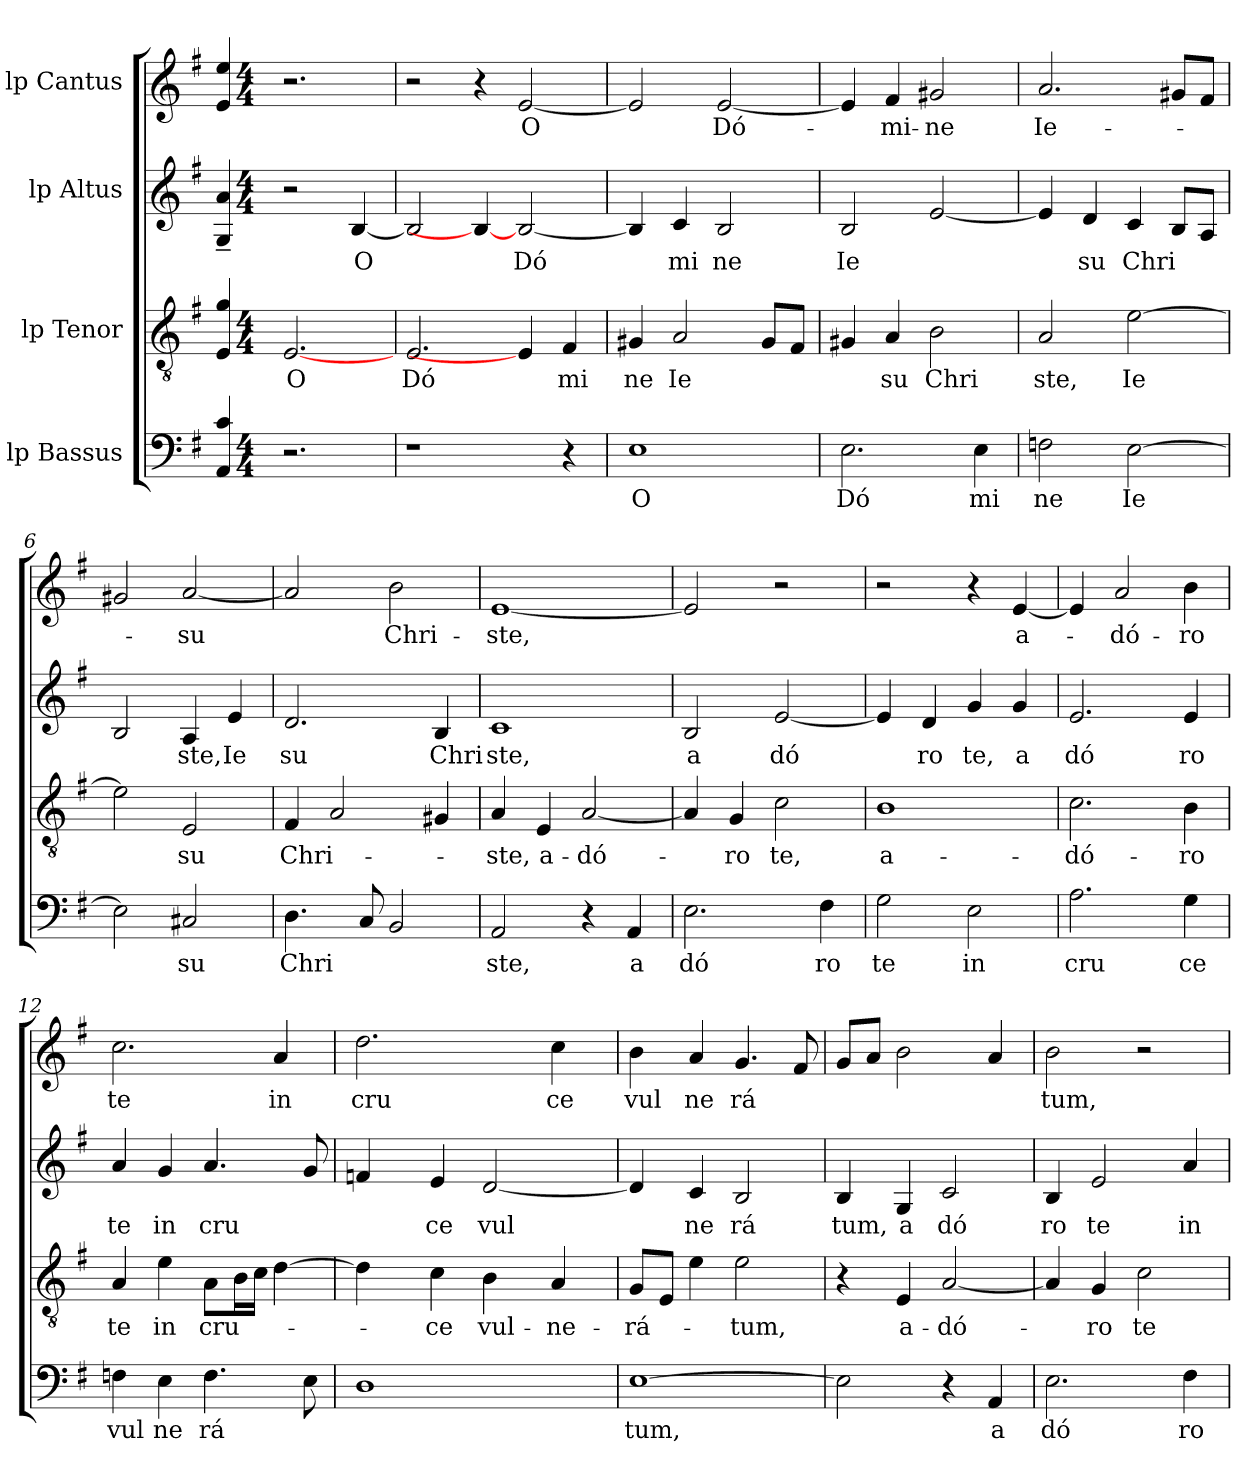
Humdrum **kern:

**kern	**text	**kern	**text	**kern	**text	**kern	**text
*part4	*part4	*part3	*part3	*part2	*part2	*part1	*part1
*staff4	*staff4	*staff3	*staff3	*staff2	*staff2	*staff1	*staff1
*I"lp Bassus	*	*I"lp Tenor	*	*I"lp Altus	*	*I"lp Cantus	*
!!LO:PB:g=z
*stria5	*	*stria5	*	*stria5	*	*stria5	*
*clefF4	*	*clefGv2	*	*clefG2	*	*clefG2	*
*k[f#]	*	*k[f#]	*	*k[f#]	*	*k[f#]	*
*G:	*	*G:	*	*G:	*	*G:	*
=1	=1	=1	=1	=1	=1	=1	=1
4c/ 4AA/	.	4g/ 4E/	.	4a/~> 4G/~>	.	4ee/ 4e/	.
*M4/4	*	*M4/4	*	*M4/4	*	*M4/4	*
*met(c)	*	*met(c)	*	*met(c)	*	*met(c)	*
!	!	!	!LO:LY:b:cj	!	!	!	!
2.r	.	[2.E	O	2r	.	2.r	.
!	!	!	!	!	!LO:LY:b:cj	!	!
.	.	.	.	[<4B/	O	.	.
=2	=2	=2	=2	=2	=2	=2	=2
!	!	!	!LO:LY:b:cj	!	!	!	!
1r	.	2.E/	Dó	2B/]	.	2r	.
.	.	.	.	4B/_	.	4r	.
!	!	!	!	!	!LO:LY:b:cj	!	!LO:LY:b:cj
.	.	4E]	.	[<2B/	Dó	[<2e/	O
!	!	!	!LO:LY:b:cj	!	!	!	!
4r	.	4F#/	mi	.	.	.	.
=3	=3	=3	=3	=3	=3	=3	=3
!	!LO:LY:b:cj	!	!LO:LY:b:cj	!	!	!	!
1E	O	4G#X/	ne	4B/]	.	2e/]	.
!	!	!	!LO:LY:b:cj	!	!LO:LY:b:cj	!	!
.	.	2A/	Ie	4c/	mi	.	.
!	!	!	!	!	!LO:LY:b:cj	!	!LO:LY:b:cj
.	.	.	.	2B/	ne	[<2e/	Dó-
.	.	8G#/L	.	.	.	.	.
.	.	8F#/J	.	.	.	.	.
=4	=4	=4	=4	=4	=4	=4	=4
!	!LO:LY:b:cj	!	!	!	!LO:LY:b:cj	!	!
2.E\	Dó	4G#X/	.	2B/	Ie	4e/]	.
!	!	!	!LO:LY:b:cj	!	!	!	!LO:LY:b:cj
.	.	4A/	su	.	.	4f#/	-mi-
!	!	!	!LO:LY:b:cj	!	!	!	!LO:LY:b:cj
.	.	2B\	Chri	[<2e/	.	2g#X/	-ne
!	!LO:LY:b:cj	!	!	!	!	!	!
4E\	mi	.	.	.	.	.	.
=5	=5	=5	=5	=5	=5	=5	=5
!	!LO:LY:b:cj	!	!LO:LY:b:cj	!	!	!	!LO:LY:b:cj
2Fn\	ne	2A/	ste,	4e/]	.	2.a/	Ie-
!	!	!	!	!	!LO:LY:b:cj	!	!
.	.	.	.	4d/	su	.	.
!	!LO:LY:b:cj	!	!LO:LY:b:cj	!	!LO:LY:b	!	!
[>2E\	Ie	[>2e\	Ie	4c/	Chri	.	.
.	.	.	.	8B/L	.	8g#X/L	.
.	.	.	.	8A/J	.	8f#/J	.
=6	=6	=6	=6	=6	=6	=6	=6
2E\]	.	2e\]	.	2B/	.	2g#X/	.
!	!LO:LY:b:cj	!	!LO:LY:b:cj	!	!LO:LY:b:cj	!	!LO:LY:b:cj
2C#X/	su	2E/	su	4A/	ste,	[>2a/	-su
!	!	!	!	!	!LO:LY:b:cj	!	!
.	.	.	.	4e/	Ie	.	.
!!LO:LB:g=z
=7	=7	=7	=7	=7	=7	=7	=7
!	!LO:LY:b	!	!LO:LY:b	!	!LO:LY:b:cj	!	!
4.D\	Chri	4F#/	Chri-	2.d/	su	2a/]	.
.	.	2A/	.	.	.	.	.
8C/	.	.	.	.	.	.	.
!	!	!	!	!	!	!	!LO:LY:b:cj
2BB/	.	.	.	.	.	2b\	Chri-
!	!	!	!	!	!LO:LY:b:cj	!	!
.	.	4G#X/	.	4B/	Chri	.	.
=8	=8	=8	=8	=8	=8	=8	=8
!	!LO:LY:b:cj	!	!LO:LY:b:cj	!	!LO:LY:b:cj	!	!LO:LY:b:cj
2AA/	ste,	4A/	-ste,	1c	ste,	[<1e	-ste,
!	!	!	!LO:LY:b:cj	!	!	!	!
.	.	4E/	a-	.	.	.	.
!	!	!	!LO:LY:b:cj	!	!	!	!
4r	.	[<2A/	-dó-	.	.	.	.
!	!LO:LY:b:cj	!	!	!	!	!	!
4AA/	a	.	.	.	.	.	.
=9	=9	=9	=9	=9	=9	=9	=9
!	!LO:LY:b:cj	!	!	!	!LO:LY:b:cj	!	!
2.E\	dó	4A/]	.	2B/	a	2e/]	.
!	!	!	!LO:LY:b:cj	!	!	!	!
.	.	4G/	-ro	.	.	.	.
!	!	!	!LO:LY:b:cj	!	!LO:LY:b:cj	!	!
.	.	2c\	te,	[<2e/	dó	2r	.
!	!LO:LY:b:cj	!	!	!	!	!	!
4F#\	ro	.	.	.	.	.	.
=10	=10	=10	=10	=10	=10	=10	=10
!	!LO:LY:b:cj	!	!LO:LY:b:cj	!	!	!	!
2G\	te	1B	a-	4e/]	.	2r	.
!	!	!	!	!	!LO:LY:b:cj	!	!
.	.	.	.	4d/	ro	.	.
!	!LO:LY:b:cj	!	!	!	!LO:LY:b:cj	!	!
2E\	in	.	.	4g/	te,	4r	.
!	!	!	!	!	!LO:LY:b:cj	!	!LO:LY:b:cj
.	.	.	.	4g/	a	[<4e/	a-
=11	=11	=11	=11	=11	=11	=11	=11
!	!LO:LY:b:cj	!	!LO:LY:b:cj	!	!LO:LY:b:cj	!	!
2.A\	cru	2.c\	-dó-	2.e/	dó	4e/]	.
!	!	!	!	!	!	!	!LO:LY:b:cj
.	.	.	.	.	.	2a/	-dó-
!	!LO:LY:b:cj	!	!LO:LY:b:cj	!	!LO:LY:b:cj	!	!LO:LY:b:cj
4G\	ce	4B\	-ro	4e/	ro	4b\	-ro
=12	=12	=12	=12	=12	=12	=12	=12
!	!LO:LY:b:cj	!	!LO:LY:b:cj	!	!LO:LY:b:cj	!	!LO:LY:b:cj
4Fn\	vul	4A/	te	4a/	te	2.cc\	te
!	!LO:LY:b:cj	!	!LO:LY:b:cj	!	!LO:LY:b:cj	!	!
4E\	ne	4e\	in	4g/	in	.	.
!	!LO:LY:b:cj	!	!LO:LY:b	!	!LO:LY:b	!	!
4.F\	rá	8A\L	cru-	4.a/	cru	.	.
.	.	16B\	.	.	.	.	.
.	.	16c\J	.	.	.	.	.
!	!	!	!	!	!	!	!LO:LY:b:cj
.	.	[>4d\	.	.	.	4a/	in
8E\	.	.	.	8g/	.	.	.
!!LO:LB:g=z
=13	=13	=13	=13	=13	=13	=13	=13
!	!	!	!	!	!	!	!LO:LY:b:cj
*^	*	*^	*	*	*	*	*
*	*^	*	*	*	*	*	*	*	*
1D	8ryy	4ryy	.	4d\]	32ryy	.	4fn/	.	2.dd\	cru
.	.	.	.	.	2ryy	.	.	.	.	.
.	64ryy	.	.	.	.	.	.	.	.	.
.	2ryy	.	.	.	.	.	.	.	.	.
!	!	!	!	!	!	!LO:LY:b:cj	!	!LO:LY:b:cj	!	!
.	.	64ryy	.	4c\	.	-ce	4e/	ce	.	.
.	.	2ryy	.	.	.	.	.	.	.	.
!	!	!	!	!	!	!LO:LY:b:cj	!	!LO:LY:b:cj	!	!
.	.	.	.	4B\	.	vul-	[<2d/	vul	.	.
.	.	.	.	.	4...ryy	.	.	.	.	.
.	4ryy	.	.	.	.	.	.	.	.	.
!	!	!	!	!	!	!LO:LY:b:cj	!	!	!	!LO:LY:b:cj
.	.	.	.	4A/	.	-ne-	.	.	4cc\	ce
.	.	8...ryy	.	.	.	.	.	.	.	.
.	16..ryy	.	.	.	.	.	.	.	.	.
=14	=14	=14	=14	=14	=14	=14	=14	=14	=14	=14
!	!	!	!LO:LY:b:cj	!	!	!LO:LY:b:cj	!	!	!	!LO:LY:b:cj
*v	*v	*v	*	*	*	*	*	*	*	*
*	*	*v	*v	*	*	*	*	*
[>1E	tum,	8G/L	-rá-	4d/]	.	4b\	vul
.	.	8E/J	.	.	.	.	.
!	!	!	!	!	!LO:LY:b:cj	!	!LO:LY:b:cj
.	.	4e\	.	4c/	ne	4a/	ne
!	!	!	!LO:LY:b:cj	!	!LO:LY:b:cj	!	!LO:LY:b:cj
.	.	2e\	-tum,	2B/	rá	4.g/	rá
.	.	.	.	.	.	8f#/	.
=15	=15	=15	=15	=15	=15	=15	=15
!	!	!	!	!	!LO:LY:b:cj	!	!
2E\]	.	4r	.	4B/	tum,	8g/L	.
.	.	.	.	.	.	8a/J	.
!	!	!	!LO:LY:b:cj	!	!LO:LY:b:cj	!	!
.	.	4E/	a-	4G/	a	2b\	.
!	!	!	!LO:LY:b:cj	!	!LO:LY:b:cj	!	!
4r	.	[<2A/	-dó-	2c/	dó	.	.
!	!LO:LY:b:cj	!	!	!	!	!	!
4AA/	a	.	.	.	.	4a/	.
=16	=16	=16	=16	=16	=16	=16	=16
!	!LO:LY:b:cj	!	!	!	!LO:LY:b:cj	!	!LO:LY:b:cj
2.E\	dó	4A/]	.	4B/	ro	2b\	tum,
!	!	!	!LO:LY:b:cj	!	!LO:LY:b:cj	!	!
.	.	4G/	-ro	2e/	te	.	.
!	!	!	!LO:LY:b:cj	!	!	!	!
.	.	2c\	te	.	.	2r	.
!	!LO:LY:b:cj	!	!	!	!LO:LY:b:cj	!	!
4F#\	ro	.	.	4a/	in	.	.
=	=	=	=	=	=	=	=
*-	*-	*-	*-	*-	*-	*-	*-
